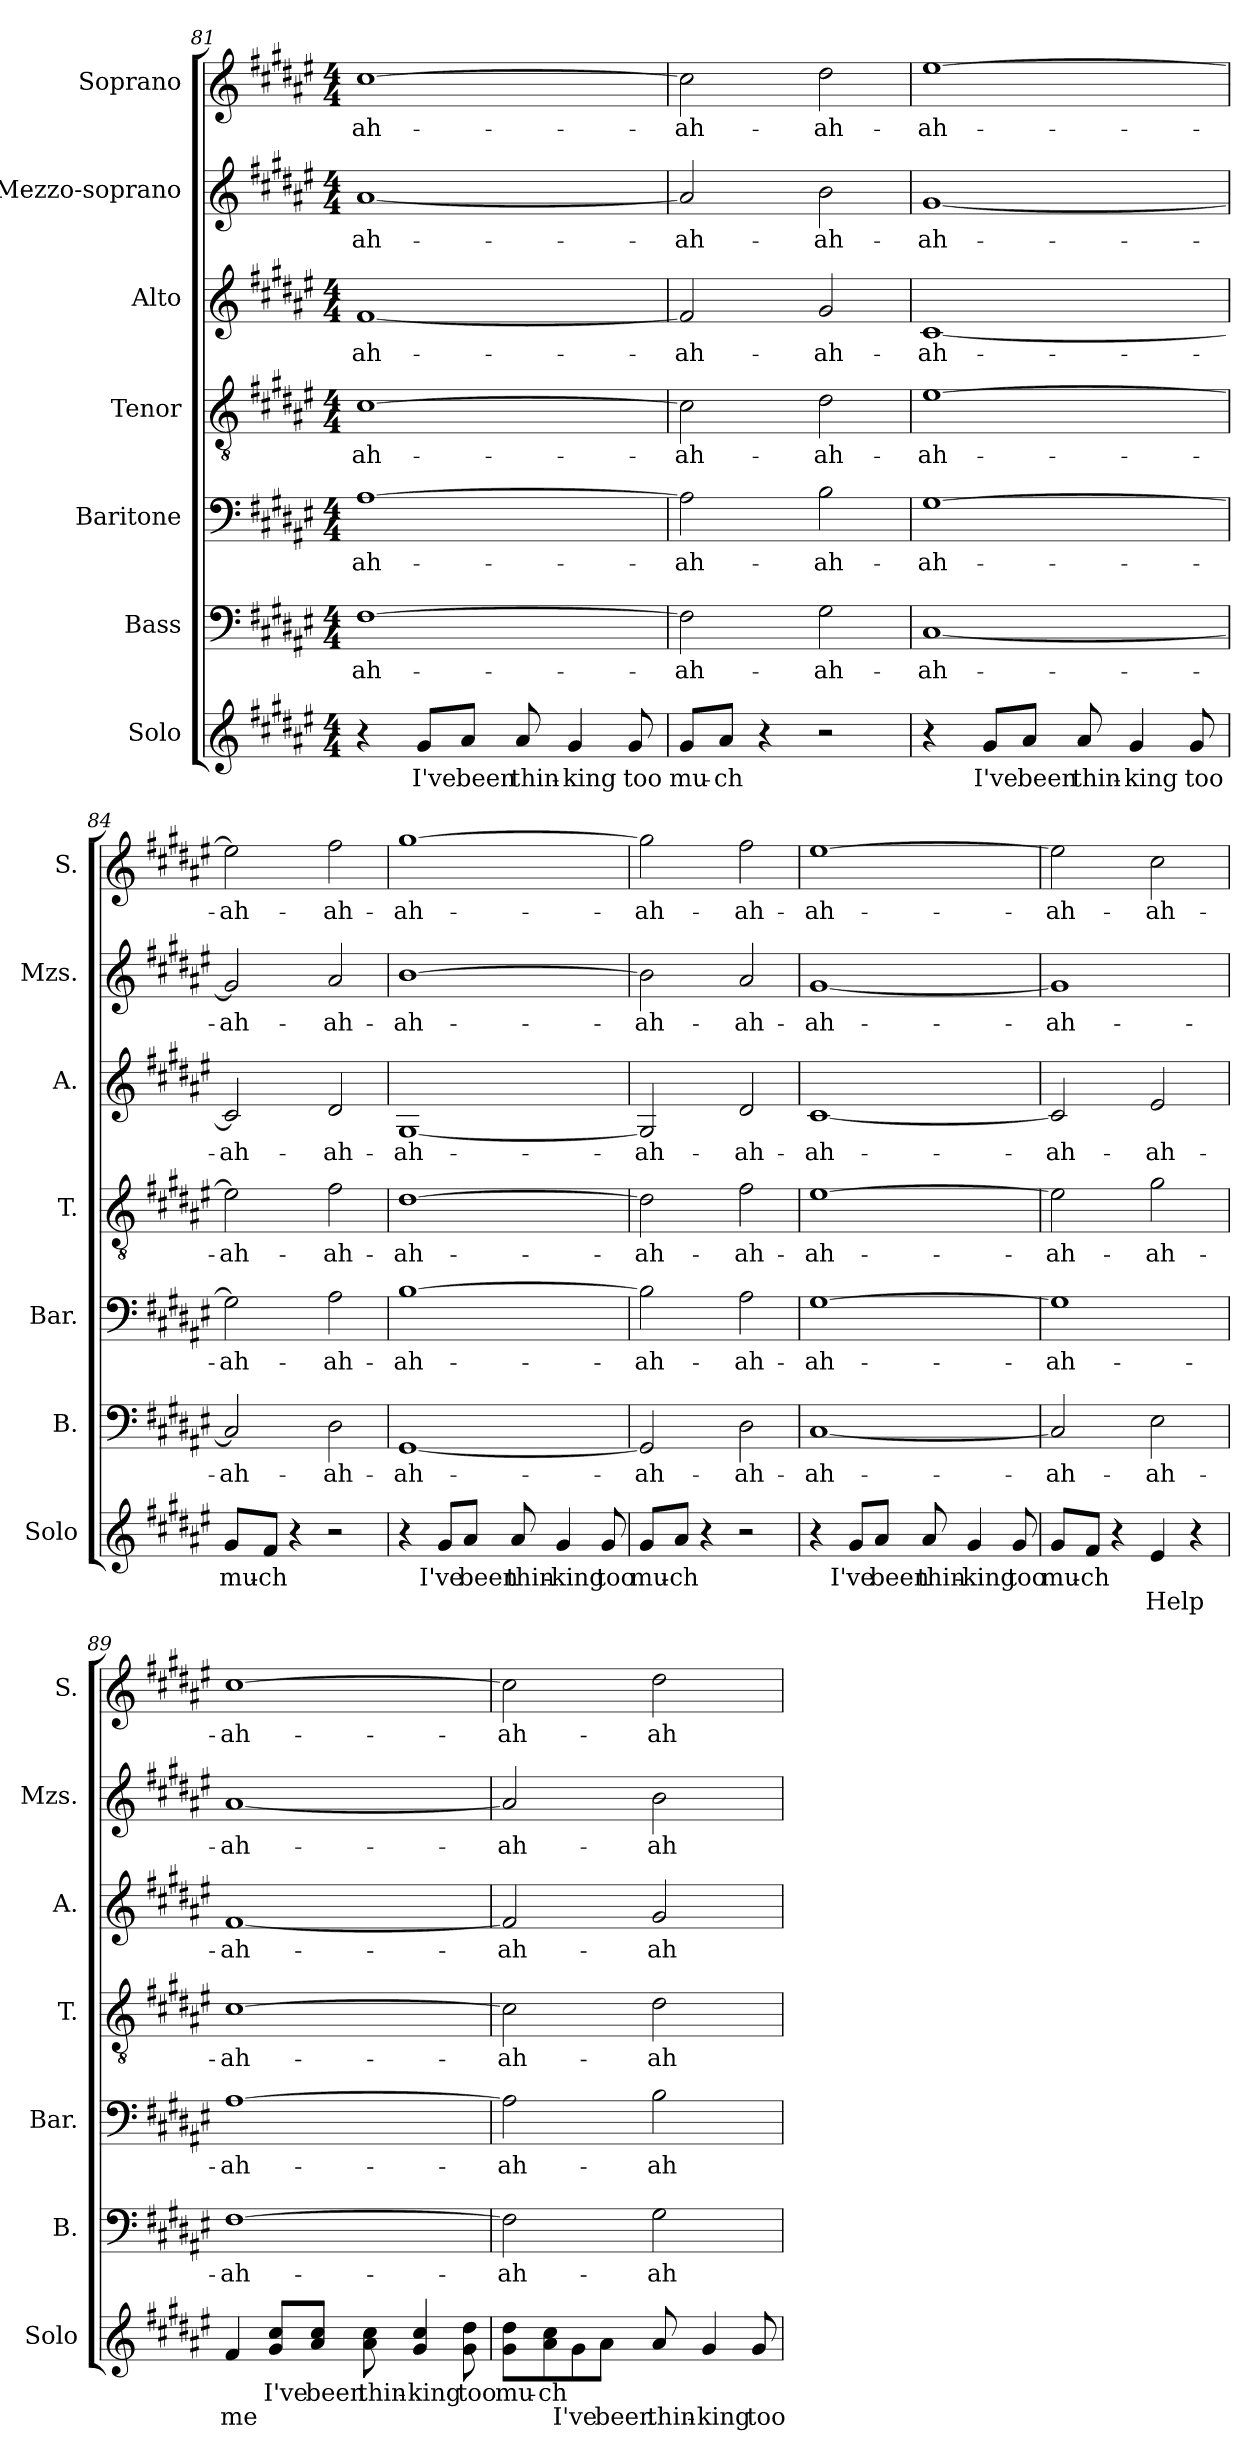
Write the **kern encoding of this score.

**kern	**text	**text	**kern	**text	**kern	**text	**kern	**text	**kern	**text	**kern	**text	**kern	**text
*part7	*part7	*part7	*part6	*part6	*part5	*part5	*part4	*part4	*part3	*part3	*part2	*part2	*part1	*part1
*staff7	*staff7	*staff7	*staff6	*staff6	*staff5	*staff5	*staff4	*staff4	*staff3	*staff3	*staff2	*staff2	*staff1	*staff1
*I"Solo	*	*	*I"Bass	*	*I"Baritone	*	*I"Tenor	*	*I"Alto	*	*I"Mezzo-soprano	*	*I"Soprano	*
*I'Solo	*	*	*I'B.	*	*I'Bar.	*	*I'T.	*	*I'A.	*	*I'Mzs.	*	*I'S.	*
!!LO:PB:g=z
*clefG2	*	*	*clefF4	*	*clefF4	*	*clefGv2	*	*clefG2	*	*clefG2	*	*clefG2	*
*k[f#c#g#d#a#e#]	*	*	*k[f#c#g#d#a#e#]	*	*k[f#c#g#d#a#e#]	*	*k[f#c#g#d#a#e#]	*	*k[f#c#g#d#a#e#]	*	*k[f#c#g#d#a#e#]	*	*k[f#c#g#d#a#e#]	*
*M4/4	*	*	*M4/4	*	*M4/4	*	*M4/4	*	*M4/4	*	*M4/4	*	*M4/4	*
=81	=81	=81	=81	=81	=81	=81	=81	=81	=81	=81	=81	=81	=81	=81
4r	.	.	[1F#	ah-	[1A#	ah-	[1c#	ah-	[1f#	ah-	[1a#	ah-	[1cc#	ah-
8g#/L	I've	.	.	.	.	.	.	.	.	.	.	.	.	.
8a#/J	been	.	.	.	.	.	.	.	.	.	.	.	.	.
8a#/	thin-	.	.	.	.	.	.	.	.	.	.	.	.	.
4g#/	-king	.	.	.	.	.	.	.	.	.	.	.	.	.
8g#/	too	.	.	.	.	.	.	.	.	.	.	.	.	.
=82	=82	=82	=82	=82	=82	=82	=82	=82	=82	=82	=82	=82	=82	=82
8g#/L	mu-	.	2F#\]	-ah-	2A#\]	-ah-	2c#\]	-ah-	2f#/]	-ah-	2a#/]	-ah-	2cc#\]	-ah-
8a#/J	-ch	.	.	.	.	.	.	.	.	.	.	.	.	.
4r	.	.	.	.	.	.	.	.	.	.	.	.	.	.
2r	.	.	2G#\	-ah-	2B\	-ah-	2d#\	-ah-	2g#/	-ah-	2b\	-ah-	2dd#\	-ah-
=83	=83	=83	=83	=83	=83	=83	=83	=83	=83	=83	=83	=83	=83	=83
4r	.	.	[1C#	-ah-	[1G#	-ah-	[1e#	-ah-	[1c#	-ah-	[1g#	-ah-	[1ee#	-ah-
8g#/L	I've	.	.	.	.	.	.	.	.	.	.	.	.	.
8a#/J	been	.	.	.	.	.	.	.	.	.	.	.	.	.
8a#/	thin-	.	.	.	.	.	.	.	.	.	.	.	.	.
4g#/	-king	.	.	.	.	.	.	.	.	.	.	.	.	.
8g#/	too	.	.	.	.	.	.	.	.	.	.	.	.	.
=84	=84	=84	=84	=84	=84	=84	=84	=84	=84	=84	=84	=84	=84	=84
8g#/L	mu-	.	2C#/]	-ah-	2G#\]	-ah-	2e#\]	-ah-	2c#/]	-ah-	2g#/]	-ah-	2ee#\]	-ah-
8f#/J	-ch	.	.	.	.	.	.	.	.	.	.	.	.	.
4r	.	.	.	.	.	.	.	.	.	.	.	.	.	.
2r	.	.	2D#\	-ah-	2A#\	-ah-	2f#\	-ah-	2d#/	-ah-	2a#/	-ah-	2ff#\	-ah-
!!LO:PB:g=z
=85	=85	=85	=85	=85	=85	=85	=85	=85	=85	=85	=85	=85	=85	=85
4r	.	.	[1GG#	-ah-	[1B	-ah-	[1d#	-ah-	[1G#	-ah-	[1b	-ah-	[1gg#	-ah-
8g#/L	I've	.	.	.	.	.	.	.	.	.	.	.	.	.
8a#/J	been	.	.	.	.	.	.	.	.	.	.	.	.	.
8a#/	thin-	.	.	.	.	.	.	.	.	.	.	.	.	.
4g#/	-king	.	.	.	.	.	.	.	.	.	.	.	.	.
8g#/	too	.	.	.	.	.	.	.	.	.	.	.	.	.
=86	=86	=86	=86	=86	=86	=86	=86	=86	=86	=86	=86	=86	=86	=86
8g#/L	mu-	.	2GG#/]	-ah-	2B\]	-ah-	2d#\]	-ah-	2G#/]	-ah-	2b\]	-ah-	2gg#\]	-ah-
8a#/J	-ch	.	.	.	.	.	.	.	.	.	.	.	.	.
4r	.	.	.	.	.	.	.	.	.	.	.	.	.	.
2r	.	.	2D#\	-ah-	2A#\	-ah-	2f#\	-ah-	2d#/	-ah-	2a#/	-ah-	2ff#\	-ah-
=87	=87	=87	=87	=87	=87	=87	=87	=87	=87	=87	=87	=87	=87	=87
4r	.	.	[1C#	-ah-	[1G#	-ah-	[1e#	-ah-	[1c#	-ah-	[1g#	-ah-	[1ee#	-ah-
8g#/L	I've	.	.	.	.	.	.	.	.	.	.	.	.	.
8a#/J	been	.	.	.	.	.	.	.	.	.	.	.	.	.
8a#/	thin-	.	.	.	.	.	.	.	.	.	.	.	.	.
4g#/	-king	.	.	.	.	.	.	.	.	.	.	.	.	.
8g#/	too	.	.	.	.	.	.	.	.	.	.	.	.	.
=88	=88	=88	=88	=88	=88	=88	=88	=88	=88	=88	=88	=88	=88	=88
8g#/L	mu-	.	2C#/]	-ah-	1G#]	-ah-	2e#\]	-ah-	2c#/]	-ah-	1g#]	-ah-	2ee#\]	-ah-
8f#/J	-ch	.	.	.	.	.	.	.	.	.	.	.	.	.
4r	.	.	.	.	.	.	.	.	.	.	.	.	.	.
4e#/	.	Help	2E#\	-ah-	.	.	2g#\	-ah-	2e#/	-ah-	.	.	2cc#\	-ah-
4r	.	.	.	.	.	.	.	.	.	.	.	.	.	.
!!LO:PB:g=z
=89	=89	=89	=89	=89	=89	=89	=89	=89	=89	=89	=89	=89	=89	=89
4f#/	.	me	[1F#	-ah-	[1A#	-ah-	[1c#	-ah-	[1f#	-ah-	[1a#	-ah-	[1cc#	-ah-
8g#/ 8cc#/L	I've	.	.	.	.	.	.	.	.	.	.	.	.	.
8a#/ 8cc#/J	been	.	.	.	.	.	.	.	.	.	.	.	.	.
8a#\ 8cc#\	thin-	.	.	.	.	.	.	.	.	.	.	.	.	.
4g#/ 4cc#/	-king	.	.	.	.	.	.	.	.	.	.	.	.	.
8g#\ 8dd#\	too	.	.	.	.	.	.	.	.	.	.	.	.	.
=90	=90	=90	=90	=90	=90	=90	=90	=90	=90	=90	=90	=90	=90	=90
8g#\ 8dd#\L	mu-	.	2F#\]	-ah-	2A#\]	-ah-	2c#\]	-ah-	2f#/]	-ah-	2a#/]	-ah-	2cc#\]	-ah-
8a#\ 8cc#\	-ch	.	.	.	.	.	.	.	.	.	.	.	.	.
8g#\	.	I've	.	.	.	.	.	.	.	.	.	.	.	.
8a#\J	.	been	.	.	.	.	.	.	.	.	.	.	.	.
8a#/	.	thin-	2G#\	-ah-	2B\	-ah-	2d#\	-ah-	2g#/	-ah-	2b\	-ah-	2dd#\	-ah-
4g#/	.	-king	.	.	.	.	.	.	.	.	.	.	.	.
8g#/	.	too	.	.	.	.	.	.	.	.	.	.	.	.
=	=	=	=	=	=	=	=	=	=	=	=	=	=	=
*-	*-	*-	*-	*-	*-	*-	*-	*-	*-	*-	*-	*-	*-	*-
